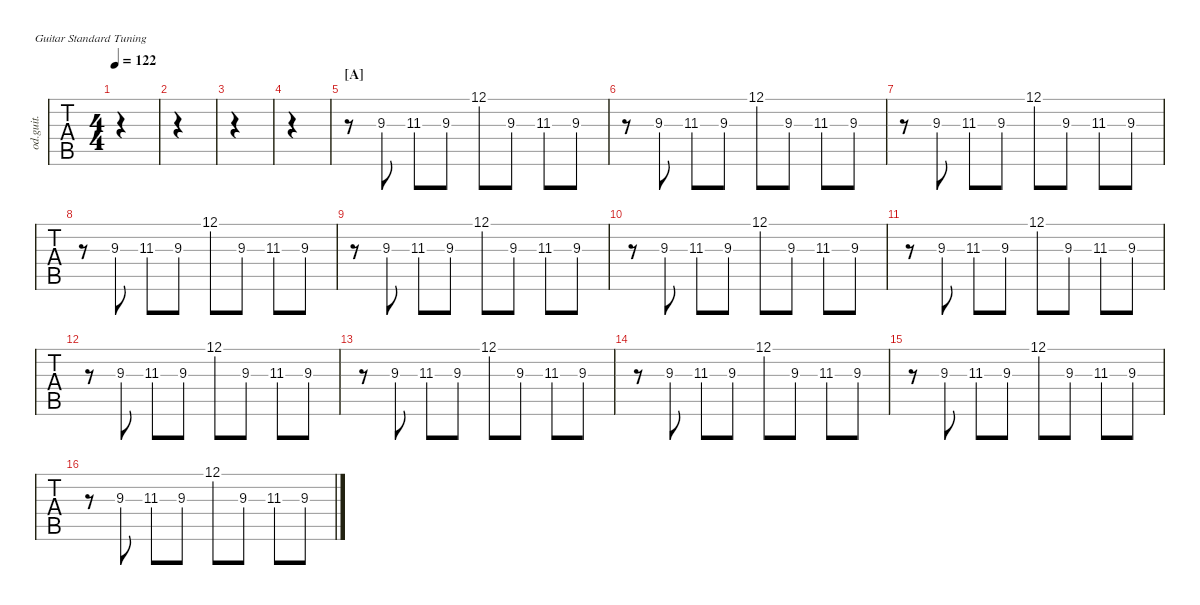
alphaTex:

\defaultSystemsLayout 4
\hideDynamics
\bracketExtendMode nobrackets
\track ("Guitar(keyboard)" "od.guit.") {defaultSystemsLayout 4 instrument overdrivenguitar}
\staff {tabs}
\tuning (E4 B3 G3 D3 A2 E2)
\ts (4 4)
\tempo 122
\clef g2
\ks c
|
|
|
|
\section ("A" "")
r.8 9.3.8 11.3{acc #}.8 9.3.8 12.1.8 9.3.8 11.3{acc #}.8 9.3.8 |
r.8 9.3.8 11.3{acc #}.8 9.3.8 12.1.8 9.3.8 11.3{acc #}.8 9.3.8 |
r.8 9.3.8 11.3{acc #}.8 9.3.8 12.1.8 9.3.8 11.3{acc #}.8 9.3.8 |
r.8 9.3.8 11.3{acc #}.8 9.3.8 12.1.8 9.3.8 11.3{acc #}.8 9.3.8 |
r.8 9.3.8 11.3{acc #}.8 9.3.8 12.1.8 9.3.8 11.3{acc #}.8 9.3.8 |
r.8 9.3.8 11.3{acc #}.8 9.3.8 12.1.8 9.3.8 11.3{acc #}.8 9.3.8 |
r.8 9.3.8 11.3{acc #}.8 9.3.8 12.1.8 9.3.8 11.3{acc #}.8 9.3.8 |
r.8 9.3.8 11.3{acc #}.8 9.3.8 12.1.8 9.3.8 11.3{acc #}.8 9.3.8 |
r.8 9.3.8 11.3{acc #}.8 9.3.8 12.1.8 9.3.8 11.3{acc #}.8 9.3.8 |
r.8 9.3.8 11.3{acc #}.8 9.3.8 12.1.8 9.3.8 11.3{acc #}.8 9.3.8 |
r.8 9.3.8 11.3{acc #}.8 9.3.8 12.1.8 9.3.8 11.3{acc #}.8 9.3.8 |
r.8 9.3.8 11.3{acc #}.8 9.3.8 12.1.8 9.3.8 11.3{acc #}.8 9.3.8
